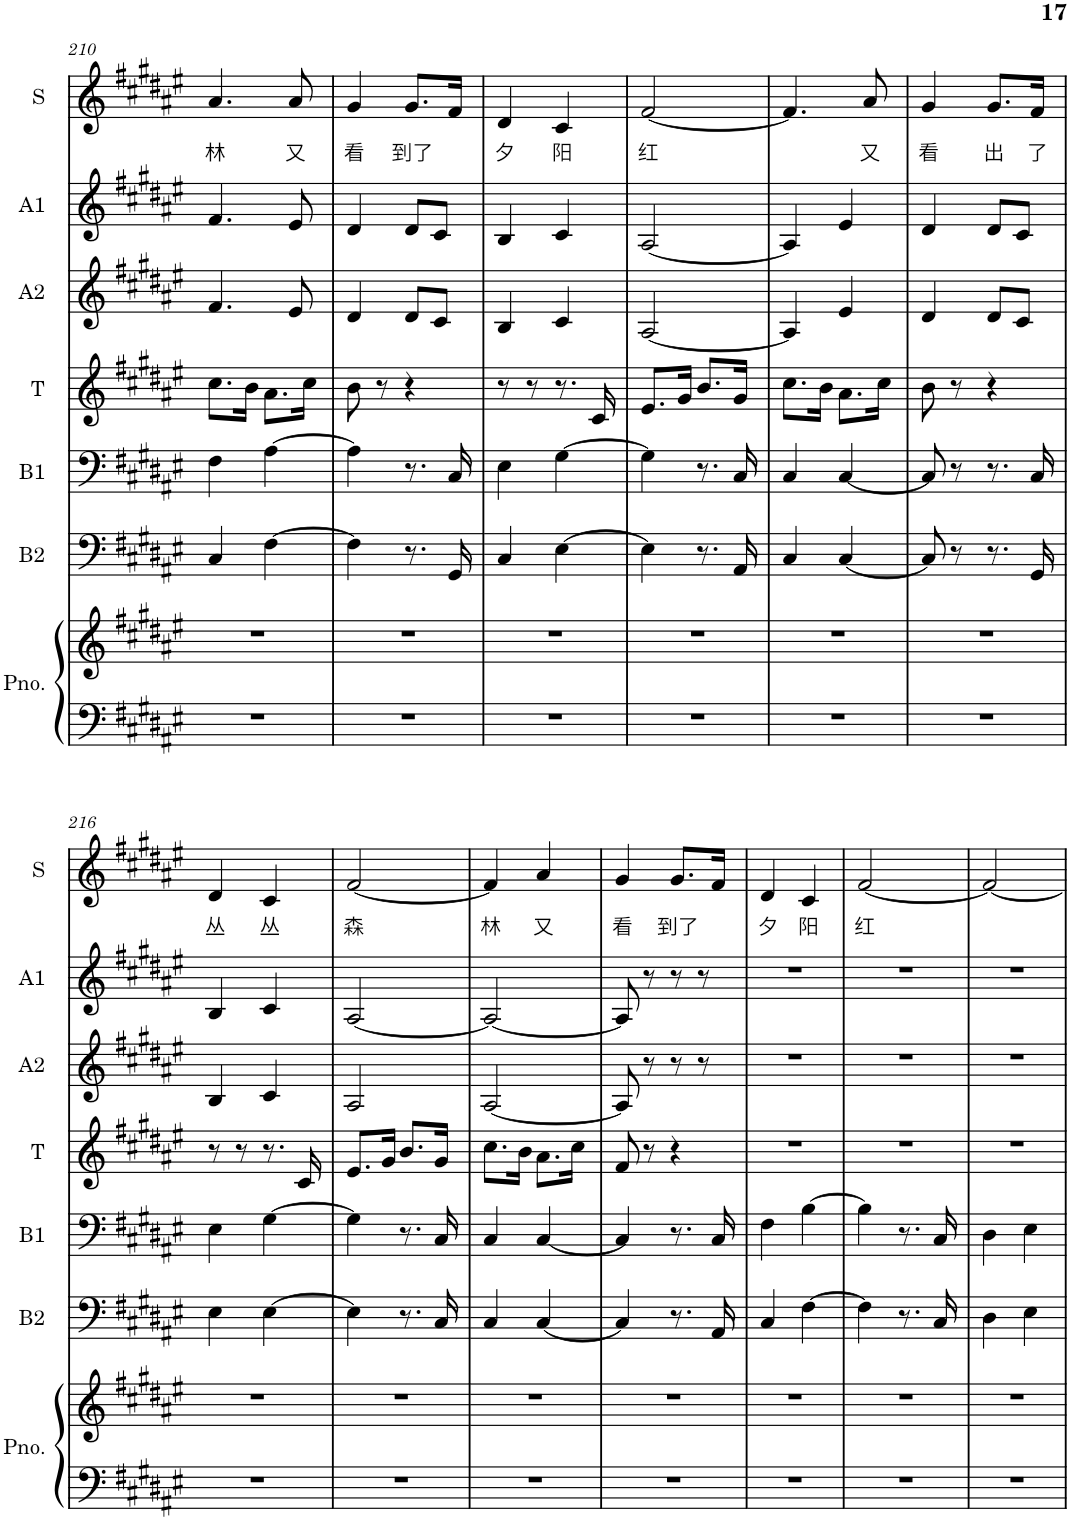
**kern	**kern	**kern	**kern	**kern	**kern	**kern	**kern	**text
*part7	*part7	*part6	*part5	*part4	*part3	*part2	*part1	*part1
*staff8	*staff7	*staff6	*staff5	*staff4	*staff3	*staff2	*staff1	*staff1
*I"Piano	*	*I"Bass2	*I"Base1	*I"Tenor	*I"Alto2	*I"Alto1	*I"Soprano	*
*I'Pno.	*	*I'B2	*I'B1	*I'T	*I'A2	*I'A1	*I'S	*
!!LO:PB:g=z
*clefF4	*clefG2	*clefF4	*clefF4	*clefG2	*clefG2	*clefG2	*clefG2	*
*k[f#c#g#d#a#e#]	*k[f#c#g#d#a#e#]	*k[f#c#g#d#a#e#]	*k[f#c#g#d#a#e#]	*k[f#c#g#d#a#e#]	*k[f#c#g#d#a#e#]	*k[f#c#g#d#a#e#]	*k[f#c#g#d#a#e#]	*
*M2/4	*M2/4	*M2/4	*M2/4	*M2/4	*M2/4	*M2/4	*M2/4	*
=210	=210	=210	=210	=210	=210	=210	=210	=210
!	!	!	!	!	!	!	!	!LO:LY:b
2r	2r	4C#/	4F#\	8.cc#\L	4.f#/	4.f#/	4.a#/	林
.	.	.	.	16b\Jk	.	.	.	.
.	.	[4F#\	[4A#\	8.a#\L	.	.	.	.
!	!	!	!	!	!	!	!	!LO:LY:b
.	.	.	.	.	8e#/	8e#/	8a#/	又
.	.	.	.	16cc#\Jk	.	.	.	.
=211	=211	=211	=211	=211	=211	=211	=211	=211
!	!	!	!	!	!	!	!	!LO:LY:b
2r	2r	4F#\]	4A#\]	8b\	4d#/	4d#/	4g#/	看
.	.	.	.	8r	.	.	.	.
!	!	!	!	!	!	!	!	!LO:LY:b
.	.	8.r	8.r	4r	8d#/L	8d#/L	8.g#/L	到了
.	.	.	.	.	8c#/J	8c#/J	.	.
.	.	16GG#/	16C#/	.	.	.	16f#/Jk	.
=212	=212	=212	=212	=212	=212	=212	=212	=212
!	!	!	!	!	!	!	!	!LO:LY:b
2r	2r	4C#/	4E#\	8r	4B/	4B/	4d#/	夕
.	.	.	.	8r	.	.	.	.
!	!	!	!	!	!	!	!	!LO:LY:b
.	.	[4E#\	[4G#\	8.r	4c#/	4c#/	4c#/	阳
.	.	.	.	16c#/	.	.	.	.
=213	=213	=213	=213	=213	=213	=213	=213	=213
!	!	!	!	!	!	!	!	!LO:LY:b
2r	2r	4E#\]	4G#\]	8.e#/L	[2A#/	[2A#/	[2f#/	红
.	.	.	.	16g#/Jk	.	.	.	.
.	.	8.r	8.r	8.b/L	.	.	.	.
.	.	16AA#/	16C#/	16g#/Jk	.	.	.	.
=214	=214	=214	=214	=214	=214	=214	=214	=214
2r	2r	4C#/	4C#/	8.cc#\L	4A#/]	4A#/]	4.f#/]	.
.	.	.	.	16b\Jk	.	.	.	.
.	.	[4C#/	[4C#/	8.a#\L	4e#/	4e#/	.	.
!	!	!	!	!	!	!	!	!LO:LY:b
.	.	.	.	.	.	.	8a#/	又
.	.	.	.	16cc#\Jk	.	.	.	.
=215	=215	=215	=215	=215	=215	=215	=215	=215
!	!	!	!	!	!	!	!	!LO:LY:b
2r	2r	8C#/]	8C#/]	8b\	4d#/	4d#/	4g#/	看
.	.	8r	8r	8r	.	.	.	.
!	!	!	!	!	!	!	!	!LO:LY:b
.	.	8.r	8.r	4r	8d#/L	8d#/L	8.g#/L	出
.	.	.	.	.	8c#/J	8c#/J	.	.
!	!	!	!	!	!	!	!	!LO:LY:b
.	.	16GG#/	16C#/	.	.	.	16f#/Jk	了
!!LO:LB:g=z
=216	=216	=216	=216	=216	=216	=216	=216	=216
!	!	!	!	!	!	!	!	!LO:LY:b
2r	2r	4E#\	4E#\	8r	4B/	4B/	4d#/	丛
.	.	.	.	8r	.	.	.	.
!	!	!	!	!	!	!	!	!LO:LY:b
.	.	[4E#\	[4G#\	8.r	4c#/	4c#/	4c#/	丛
.	.	.	.	16c#/	.	.	.	.
=217	=217	=217	=217	=217	=217	=217	=217	=217
!	!	!	!	!	!	!	!	!LO:LY:b
2r	2r	4E#\]	4G#\]	8.e#/L	2A#/	[2A#/	[2f#/	森
.	.	.	.	16g#/Jk	.	.	.	.
.	.	8.r	8.r	8.b/L	.	.	.	.
.	.	16C#/	16C#/	16g#/Jk	.	.	.	.
=218	=218	=218	=218	=218	=218	=218	=218	=218
!	!	!	!	!	!	!	!	!LO:LY:b
2r	2r	4C#/	4C#/	8.cc#\L	[2A#/	2A#/_	4f#/]	林
.	.	.	.	16b\Jk	.	.	.	.
!	!	!	!	!	!	!	!	!LO:LY:b
.	.	[4C#/	[4C#/	8.a#\L	.	.	4a#/	又
.	.	.	.	16cc#\Jk	.	.	.	.
=219	=219	=219	=219	=219	=219	=219	=219	=219
!	!	!	!	!	!	!	!	!LO:LY:b
2r	2r	4C#/]	4C#/]	8f#/	8A#/]	8A#/]	4g#/	看
.	.	.	.	8r	8r	8r	.	.
!	!	!	!	!	!	!	!	!LO:LY:b
.	.	8.r	8.r	4r	8r	8r	8.g#/L	到了
.	.	.	.	.	8r	8r	.	.
.	.	16AA#/	16C#/	.	.	.	16f#/Jk	.
=220	=220	=220	=220	=220	=220	=220	=220	=220
!	!	!	!	!	!	!	!	!LO:LY:b
2r	2r	4C#/	4F#\	2r	2r	2r	4d#/	夕
!	!	!	!	!	!	!	!	!LO:LY:b
.	.	[4F#\	[4B\	.	.	.	4c#/	阳
=221	=221	=221	=221	=221	=221	=221	=221	=221
!	!	!	!	!	!	!	!	!LO:LY:b
2r	2r	4F#\]	4B\]	2r	2r	2r	[2f#/	红
.	.	8.r	8.r	.	.	.	.	.
.	.	16C#/	16C#/	.	.	.	.	.
=222	=222	=222	=222	=222	=222	=222	=222	=222
2r	2r	4D#\	4D#\	2r	2r	2r	2f#/_	.
.	.	4E#\	4E#\	.	.	.	.	.
=	=	=	=	=	=	=	=	=
*-	*-	*-	*-	*-	*-	*-	*-	*-
